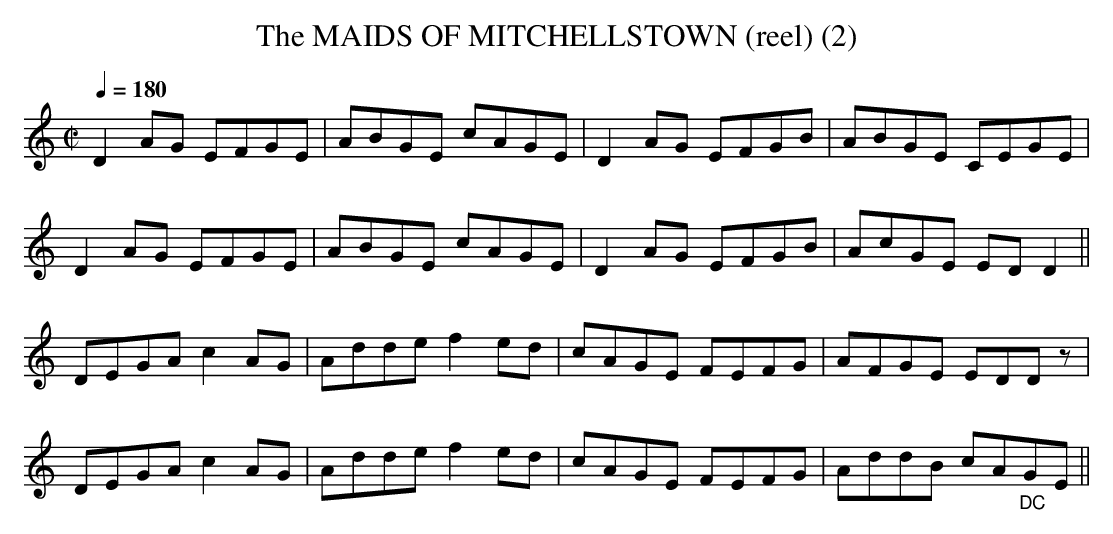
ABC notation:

X:1
T:MAIDS OF MITCHELLSTOWN (reel) (2), The
Q:1/4=180
M:C|
L:1/8
K:D dorian
D2AG EFGE|ABGE cAGE|D2AG EFGB|ABGE CEGE|
D2AG EFGE|ABGE cAGE|D2AG EFGB|AcGE EDD2||
DEGA c2AG|Adde f2ed|cAGE FEFG|AFGE EDDz|
DEGA c2AG|Adde f2ed|cAGE FEFG|AddB cA"_DC"GE||
